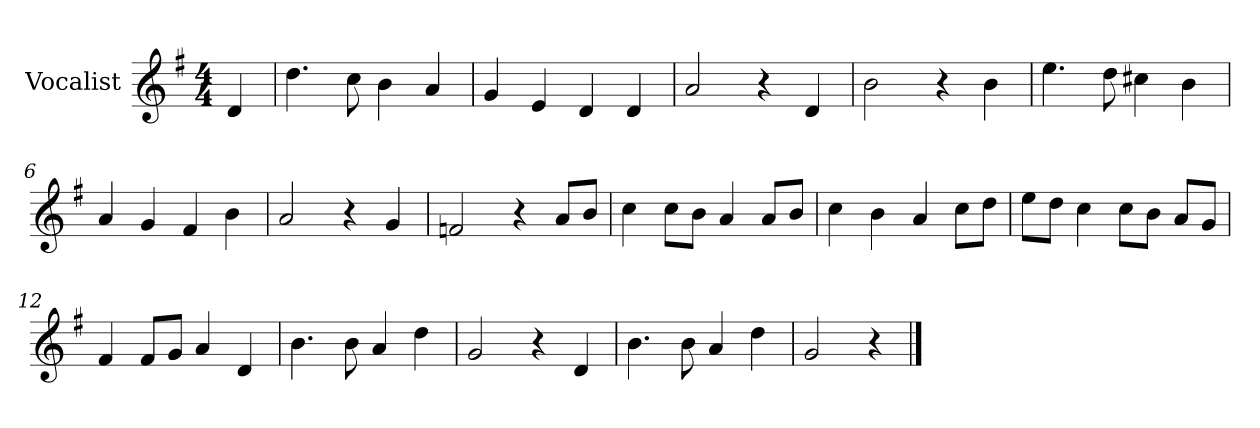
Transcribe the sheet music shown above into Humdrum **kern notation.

**kern
*part1
*staff1
*I"Vocalist
*k[f#]
*G:
*M4/4
=
4d
=1
4.dd
8cc
4b
4a
=2
4g
4e
4d
4d
=3
2a
4r
4d
=4
2b
4r
4b
=5
4.ee
8dd
4cc#X
4b
=6
4a
4g
4f#
4b
=7
2a
4r
4g
=8
2fn
4r
8aL
8bJ
=9
4cc
8ccL
8bJ
4a
8aL
8bJ
=10
4cc
4b
4a
8ccL
8ddJ
=11
8eeL
8ddJ
4cc
8ccL
8bJ
8aL
8gJ
=12
4f#
8f#L
8gJ
4a
4d
=13
4.b
8b
4a
4dd
=14
2g
4r
4d
=15
4.b
8b
4a
4dd
=16
2g
4r
==
*-
